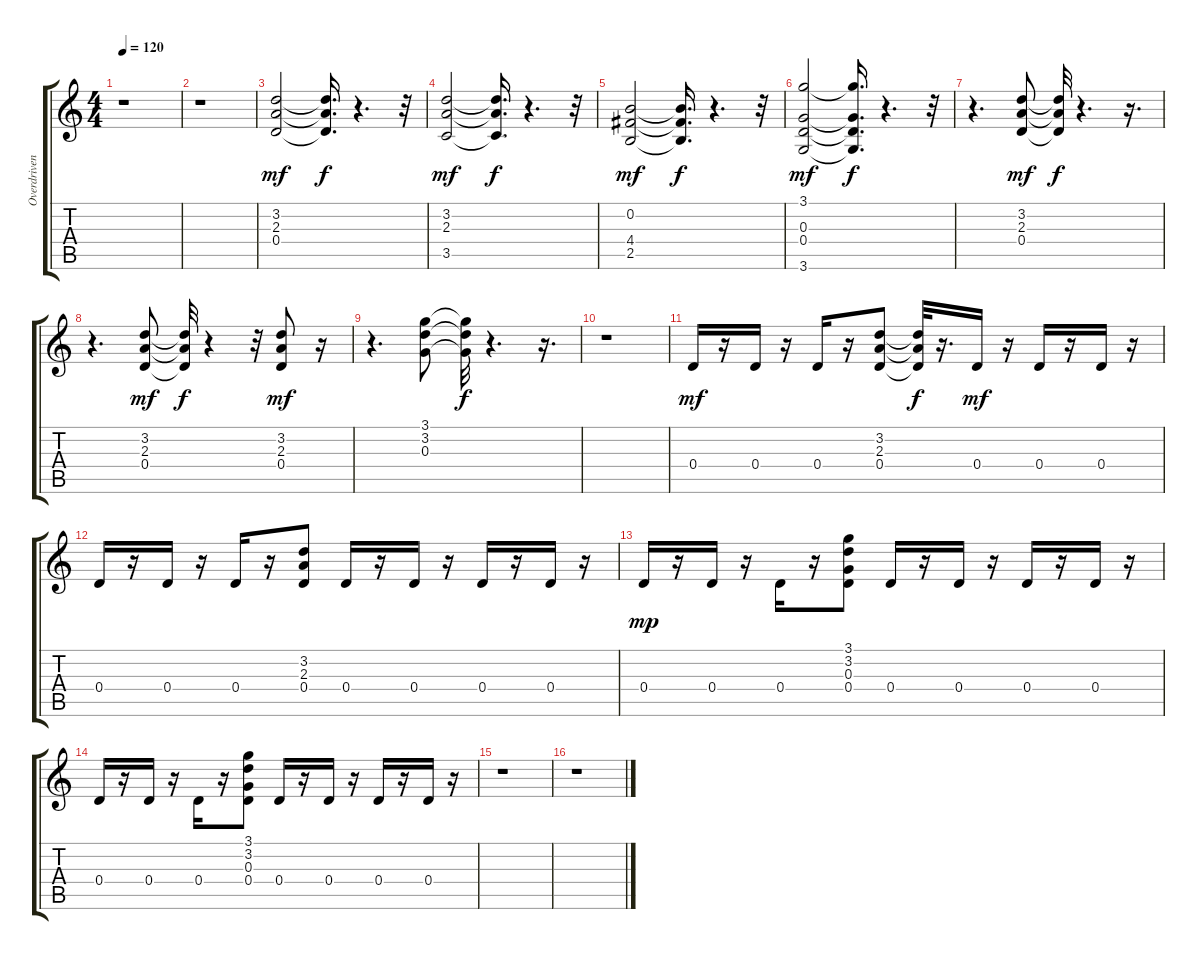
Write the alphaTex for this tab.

\track ("Overdriven Guitar 4" "Overdriven") {instrument overdrivenguitar}
\staff {score tabs}
\tuning (E4 B3 G3 D3 A2 E2) {hide}
\ts (4 4)
\tempo 120
\clef g2
\ks c
r.1{dy f} |
r.1 |
(3.2 2.3 0.4).2{dy mf} (3.2{t} 2.3{t} 0.4{t}).16{d dy f} r.4{d} r.32 |
(3.2 2.3 3.5).2{dy mf} (3.2{t} 2.3{t} 3.5{t}).16{d dy f} r.4{d} r.32 |
(0.2 4.4 2.5).2{dy mf} (0.2{t} 4.4{t} 2.5{t}).16{d dy f} r.4{d} r.32 |
(3.1 0.3 0.4 3.6).2{dy mf} (3.1{t} 0.3{t} 0.4{t} 3.6{t}).16{d dy f} r.4{d} r.32 |
r.4{d} (3.2 2.3 0.4).8{dy mf} (3.2{t} 2.3{t} 0.4{t}).32{dy f} r.4{d} r.16{d} |
r.4{d} (3.2 2.3 0.4).8{dy mf} (3.2{t} 2.3{t} 0.4{t}).32{dy f} r.4 r.32 (3.2 2.3 0.4).8{dy mf} r.16 |
r.4{d} (3.1 3.2 0.3).8 (3.1{t} 3.2{t} 0.3{t}).32{dy f} r.4{d} r.16{d} |
r.1 |
0.4.16{dy mf} r.16 0.4.16 r.16 0.4.16 r.16 (3.2 2.3 0.4).8 (3.2{t} 2.3{t} 0.4{t}).32{dy f} r.16{d} 0.4.16{dy mf} r.16 0.4.16 r.16 0.4.16 r.16 |
0.4.16 r.16 0.4.16 r.16 0.4.16 r.16 (3.2 2.3 0.4).8 0.4.16 r.16 0.4.16 r.16 0.4.16 r.16 0.4.16 r.16 |
0.4.16{dy mp} r.16 0.4.16 r.16 0.4.16 r.16 (3.1 3.2 0.3 0.4).8 0.4.16 r.16 0.4.16 r.16 0.4.16 r.16 0.4.16 r.16 |
0.4.16 r.16 0.4.16 r.16 0.4.16 r.16 (3.1 3.2 0.3 0.4).8 0.4.16 r.16 0.4.16 r.16 0.4.16 r.16 0.4.16 r.16 |
r.1 |
r.1
